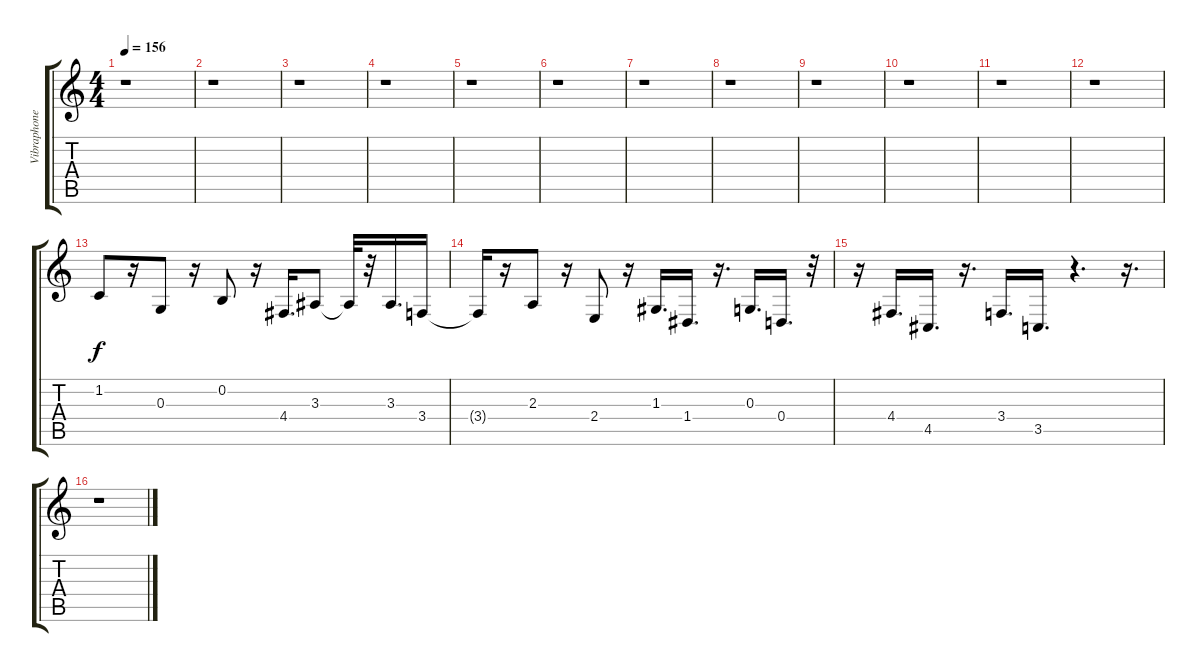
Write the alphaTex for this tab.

\track ("Vibraphone" "Vibraphone") {instrument vibraphone}
\staff {score tabs}
\tuning (E4 B3 G3 D3 A2 E2) {hide}
\ts (4 4)
\tempo 156
\clef g2
\ks c
r.1{dy f} |
r.1 |
r.1 |
r.1 |
r.1 |
r.1 |
r.1 |
r.1 |
r.1 |
r.1 |
r.1 |
r.1 |
1.2.8 r.16 0.3.8 r.16 0.2.8 r.16 4.4.16{d} 3.3.8 3.3{t}.32 r.32 3.3.16{d} 3.4.16 |
3.4{t}.16 r.16 2.3.8 r.16 2.4.8 r.16 1.3.16{d} 1.4.16{d} r.16{d} 0.3.16{d} 0.4.16{d} r.32 |
r.16 4.4.16{d} 4.5.16{d} r.16{d} 3.4.16{d} 3.5.16{d} r.4{d} r.16{d} |
r.1
